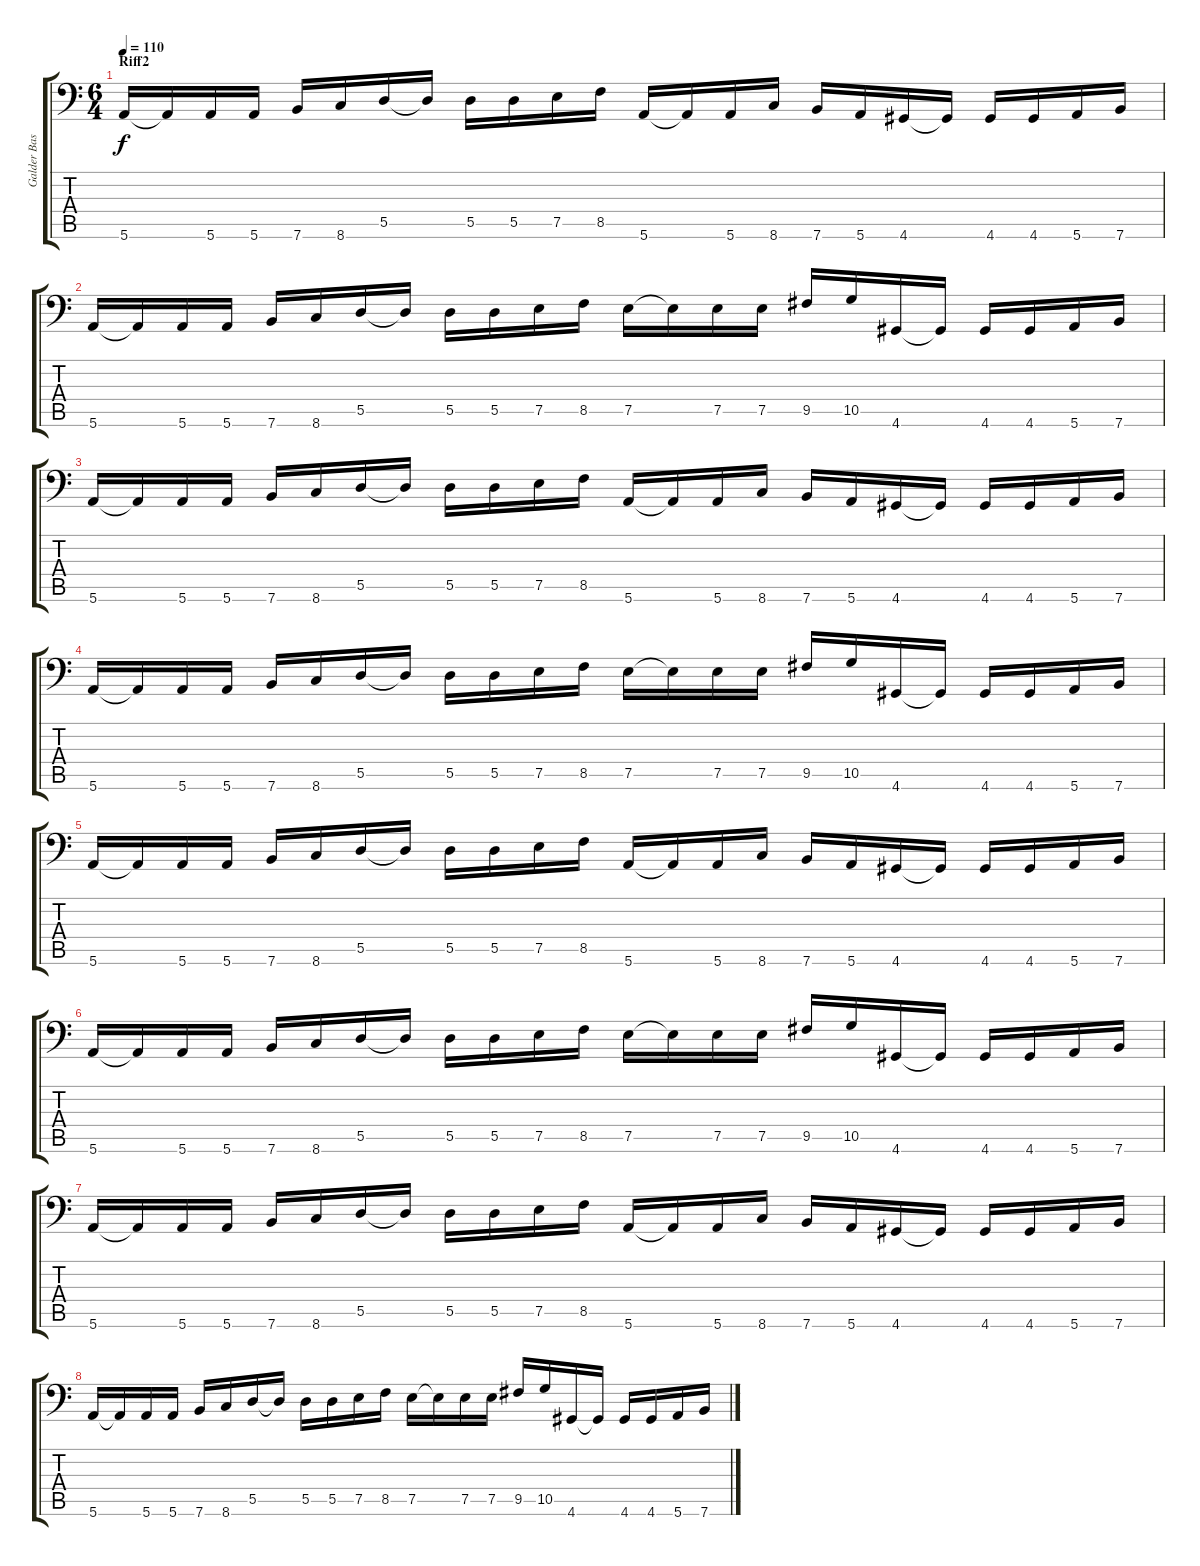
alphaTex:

\track ("Galder Bass" "Galder Bas") {instrument electricbasspick}
\staff {score tabs}
\tuning (E3 B2 G2 D2 A1 E1) {hide}
\ts (6 4)
\section ("" "Riff2")
\tempo 110
\clef f4
\ks c
5.6.16{dy f} 5.6{t}.16 5.6.16 5.6.16 7.6.16 8.6.16 5.5.16 5.5{t}.16 5.5.16 5.5.16 7.5.16 8.5.16 5.6.16 5.6{t}.16 5.6.16 8.6.16 7.6.16 5.6.16 4.6.16 4.6{t}.16 4.6.16 4.6.16 5.6.16 7.6.16 |
5.6.16 5.6{t}.16 5.6.16 5.6.16 7.6.16 8.6.16 5.5.16 5.5{t}.16 5.5.16 5.5.16 7.5.16 8.5.16 7.5.16 7.5{t}.16 7.5.16 7.5.16 9.5.16 10.5.16 4.6.16 4.6{t}.16 4.6.16 4.6.16 5.6.16 7.6.16 |
5.6.16 5.6{t}.16 5.6.16 5.6.16 7.6.16 8.6.16 5.5.16 5.5{t}.16 5.5.16 5.5.16 7.5.16 8.5.16 5.6.16 5.6{t}.16 5.6.16 8.6.16 7.6.16 5.6.16 4.6.16 4.6{t}.16 4.6.16 4.6.16 5.6.16 7.6.16 |
5.6.16 5.6{t}.16 5.6.16 5.6.16 7.6.16 8.6.16 5.5.16 5.5{t}.16 5.5.16 5.5.16 7.5.16 8.5.16 7.5.16 7.5{t}.16 7.5.16 7.5.16 9.5.16 10.5.16 4.6.16 4.6{t}.16 4.6.16 4.6.16 5.6.16 7.6.16 |
5.6.16 5.6{t}.16 5.6.16 5.6.16 7.6.16 8.6.16 5.5.16 5.5{t}.16 5.5.16 5.5.16 7.5.16 8.5.16 5.6.16 5.6{t}.16 5.6.16 8.6.16 7.6.16 5.6.16 4.6.16 4.6{t}.16 4.6.16 4.6.16 5.6.16 7.6.16 |
5.6.16 5.6{t}.16 5.6.16 5.6.16 7.6.16 8.6.16 5.5.16 5.5{t}.16 5.5.16 5.5.16 7.5.16 8.5.16 7.5.16 7.5{t}.16 7.5.16 7.5.16 9.5.16 10.5.16 4.6.16 4.6{t}.16 4.6.16 4.6.16 5.6.16 7.6.16 |
5.6.16 5.6{t}.16 5.6.16 5.6.16 7.6.16 8.6.16 5.5.16 5.5{t}.16 5.5.16 5.5.16 7.5.16 8.5.16 5.6.16 5.6{t}.16 5.6.16 8.6.16 7.6.16 5.6.16 4.6.16 4.6{t}.16 4.6.16 4.6.16 5.6.16 7.6.16 |
5.6.16 5.6{t}.16 5.6.16 5.6.16 7.6.16 8.6.16 5.5.16 5.5{t}.16 5.5.16 5.5.16 7.5.16 8.5.16 7.5.16 7.5{t}.16 7.5.16 7.5.16 9.5.16 10.5.16 4.6.16 4.6{t}.16 4.6.16 4.6.16 5.6.16 7.6.16
